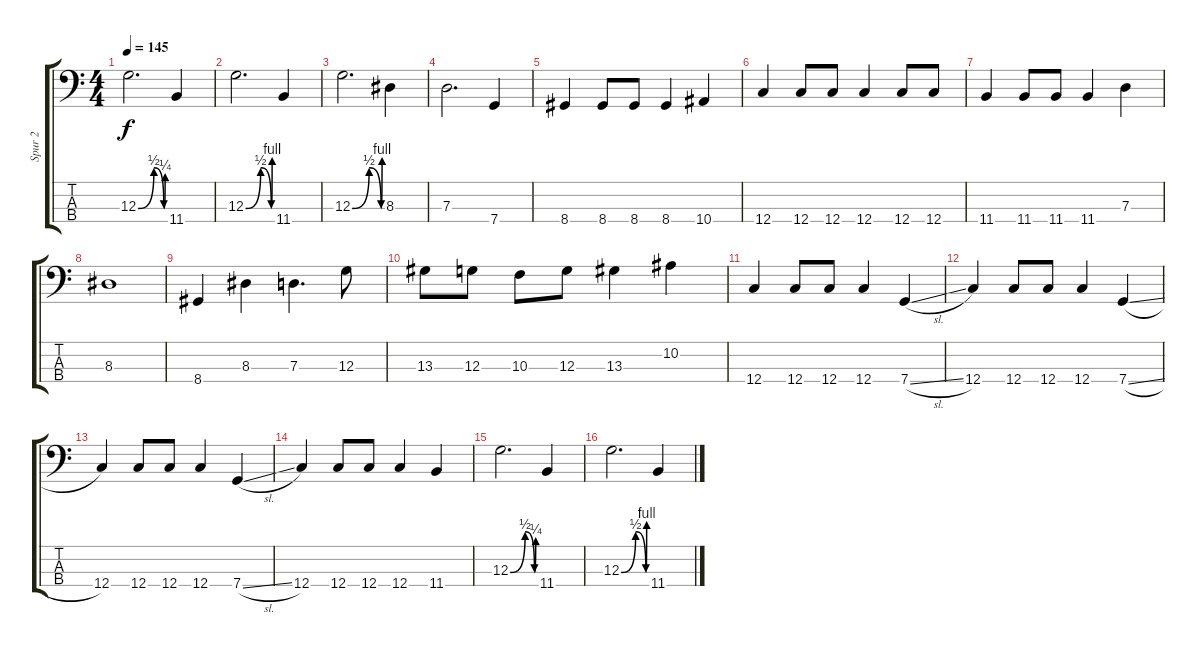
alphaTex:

\track ("Spur 2" "Spur 2") {instrument distortionguitar}
\staff {score tabs}
\tuning (F2 C2 G1 C1) {hide}
\ts (4 4)
\tempo 145
\clef f4
\ks c
12.3{be (custom 0 0 35 2 57 0 60 1)}.2{d dy f} 11.4.4 |
12.3{be (custom 0 0 34 2 58 0 60 4)}.2{d} 11.4.4 |
12.3{be (custom 0 0 34 2 58 0 60 4)}.2{d} 8.3.4 |
7.3.2{d} 7.4.4 |
8.4.4 8.4.8 8.4.8 8.4.4 10.4.4 |
12.4.4 12.4.8 12.4.8 12.4.4 12.4.8 12.4.8 |
11.4.4 11.4.8 11.4.8 11.4.4 7.3.4 |
8.3.1 |
8.4.4 8.3.4 7.3.4{d} 12.3.8 |
13.3.8 12.3.8 10.3.8 12.3.8 13.3.4 10.2.4 |
12.4.4 12.4.8 12.4.8 12.4.4 7.4{sl}.4 |
12.4.4 12.4.8 12.4.8 12.4.4 7.4{sl}.4 |
12.4.4 12.4.8 12.4.8 12.4.4 7.4{sl}.4 |
12.4.4 12.4.8 12.4.8 12.4.4 11.4.4 |
12.3{be (custom 0 0 35 2 57 0 60 1)}.2{d} 11.4.4 |
12.3{be (custom 0 0 34 2 58 0 60 4)}.2{d} 11.4.4
